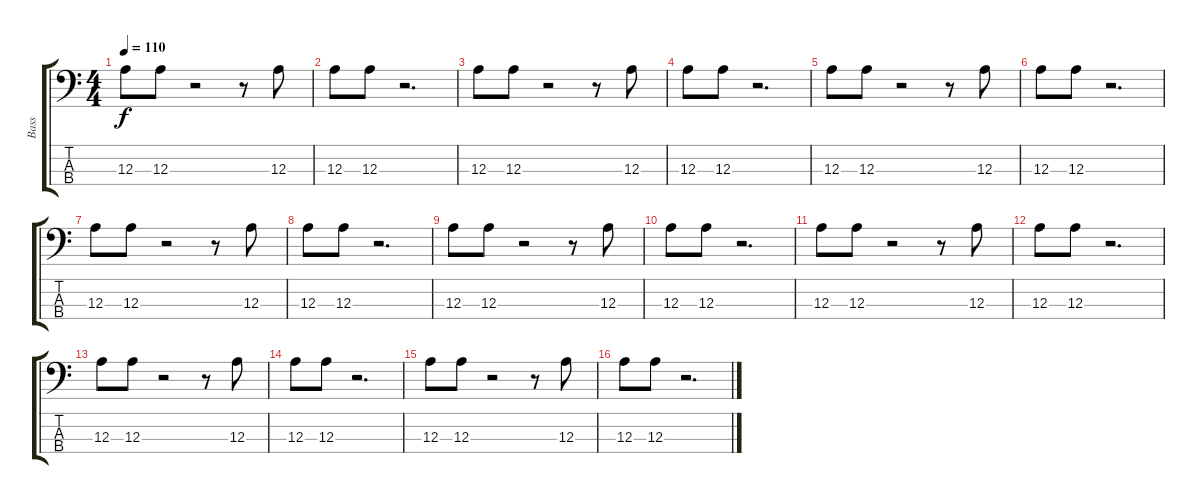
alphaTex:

\track ("Bass" "Bass") {instrument acousticbass}
\staff {score tabs}
\tuning (G2 D2 A1 E1) {hide}
\ts (4 4)
\tempo 110
\clef f4
\ks c
12.3.8{dy f instrument acousticbass} 12.3.8 r.2 r.8 12.3.8 |
12.3.8 12.3.8 r.2{d} |
12.3.8 12.3.8 r.2 r.8 12.3.8 |
12.3.8 12.3.8 r.2{d} |
12.3.8 12.3.8 r.2 r.8 12.3.8 |
12.3.8 12.3.8 r.2{d} |
12.3.8 12.3.8 r.2 r.8 12.3.8 |
12.3.8 12.3.8 r.2{d} |
12.3.8 12.3.8 r.2 r.8 12.3.8 |
12.3.8 12.3.8 r.2{d} |
12.3.8 12.3.8 r.2 r.8 12.3.8 |
12.3.8 12.3.8 r.2{d} |
12.3.8 12.3.8 r.2 r.8 12.3.8 |
12.3.8 12.3.8 r.2{d} |
12.3.8 12.3.8 r.2 r.8 12.3.8 |
12.3.8 12.3.8 r.2{d}
